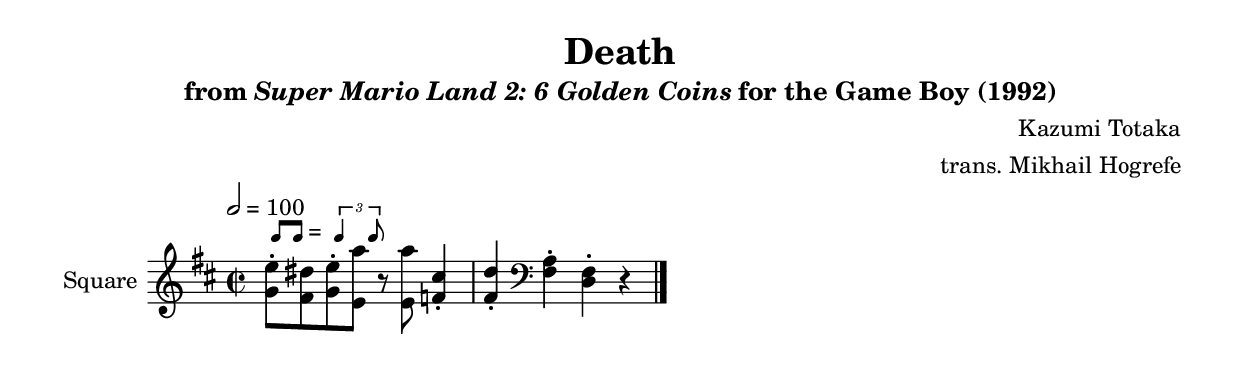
\version "2.22.0"

smaller = {
    \set fontSize = #-3
    \override Stem #'length-fraction = #0.56
    \override Beam #'thickness = #0.2688
    \override Beam #'length-fraction = #0.56
}

swing = \markup {
  \score {
    \new Staff \with { \remove "Time_signature_engraver" \remove "Clef_engraver" \remove "Staff_symbol_engraver"  }
    {
      \smaller
      b'8^[ b']
    }
    \layout { ragged-right = ##t  indent = 0\cm }
  }
  =
  \score {
    \new Staff \with { \remove "Time_signature_engraver" \remove "Clef_engraver" \remove "Staff_symbol_engraver"  }
    {
      \smaller
      \times 2/3 {\stemUp b'4 b'8}
    }
    \layout { ragged-right = ##t  indent = 0\cm }
  }
}

\book {
    \header {
        title = "Death"
        subtitle = \markup { "from" {\italic "Super Mario Land 2: 6 Golden Coins"} "for the Game Boy (1992)" }
        composer = "Kazumi Totaka"
        arranger = "trans. Mikhail Hogrefe"
    }

    \score {
        {
            \new Staff \relative c'' {
                \set Staff.instrumentName = "Square"
                \set Staff.shortInstrumentName = "S."
\time 2/2
\tempo 2 = 100
\key d \major
<g e'>8-.^\swing <fis dis'> <g e'>-. <e a'> r <e a'> <f cis'>4-. |
<fis d'>4-. \clef bass <fis, a>-. <d fis>-. r |
\bar "|."
            }
        }
        \layout {
            \context {
                \Staff
                \RemoveEmptyStaves
            }
            \context {
                \DrumStaff
                \RemoveEmptyStaves
            }
        }
    }
}
